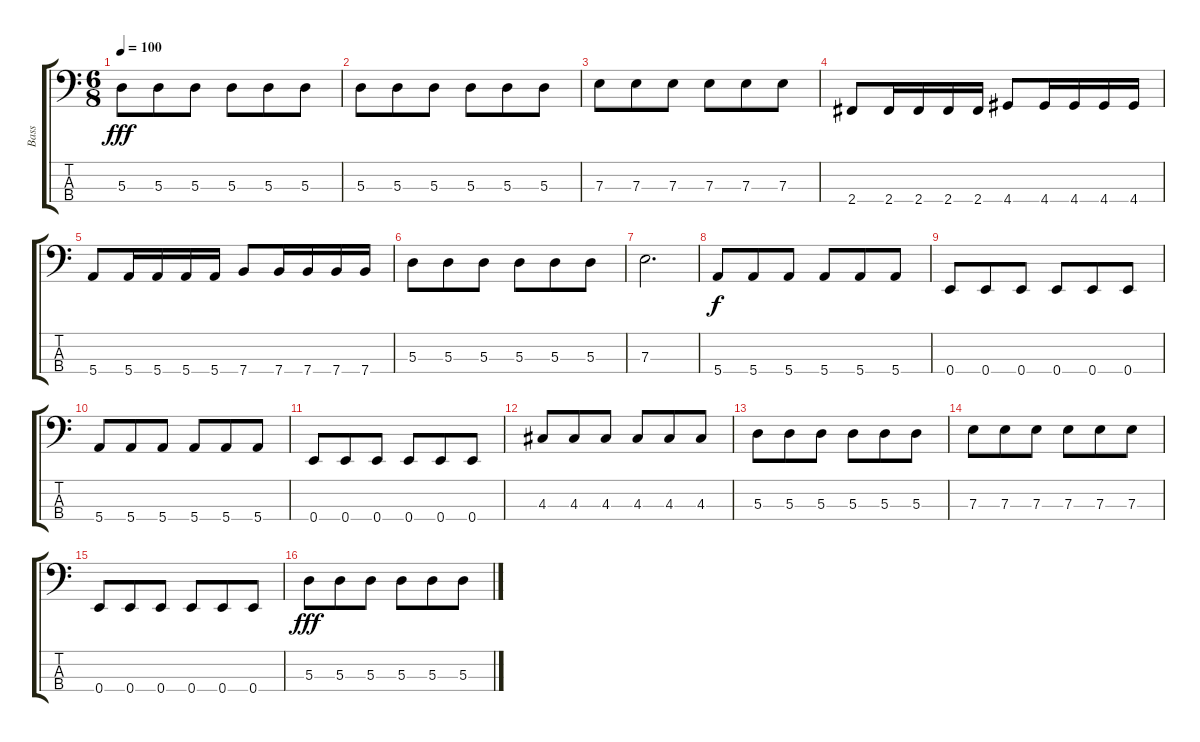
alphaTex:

\track ("Bass" "Bass") {instrument electricbassfinger}
\staff {score tabs}
\tuning (G2 D2 A1 E1) {hide}
\ts (6 8)
\tempo 100
\clef f4
\ks c
5.3.8{dy fff} 5.3.8 5.3.8 5.3.8 5.3.8 5.3.8 |
5.3.8 5.3.8 5.3.8 5.3.8 5.3.8 5.3.8 |
7.3.8 7.3.8 7.3.8 7.3.8 7.3.8 7.3.8 |
2.4.8 2.4.16 2.4.16 2.4.16 2.4.16 4.4.8 4.4.16 4.4.16 4.4.16 4.4.16 |
5.4.8 5.4.16 5.4.16 5.4.16 5.4.16 7.4.8 7.4.16 7.4.16 7.4.16 7.4.16 |
5.3.8 5.3.8 5.3.8 5.3.8 5.3.8 5.3.8 |
7.3.2{d} |
5.4.8{dy f} 5.4.8 5.4.8 5.4.8 5.4.8 5.4.8 |
0.4.8 0.4.8 0.4.8 0.4.8 0.4.8 0.4.8 |
5.4.8 5.4.8 5.4.8 5.4.8 5.4.8 5.4.8 |
0.4.8 0.4.8 0.4.8 0.4.8 0.4.8 0.4.8 |
4.3.8 4.3.8 4.3.8 4.3.8 4.3.8 4.3.8 |
5.3.8 5.3.8 5.3.8 5.3.8 5.3.8 5.3.8 |
7.3.8 7.3.8 7.3.8 7.3.8 7.3.8 7.3.8 |
0.4.8 0.4.8 0.4.8 0.4.8 0.4.8 0.4.8 |
5.3.8{dy fff} 5.3.8 5.3.8 5.3.8 5.3.8 5.3.8
